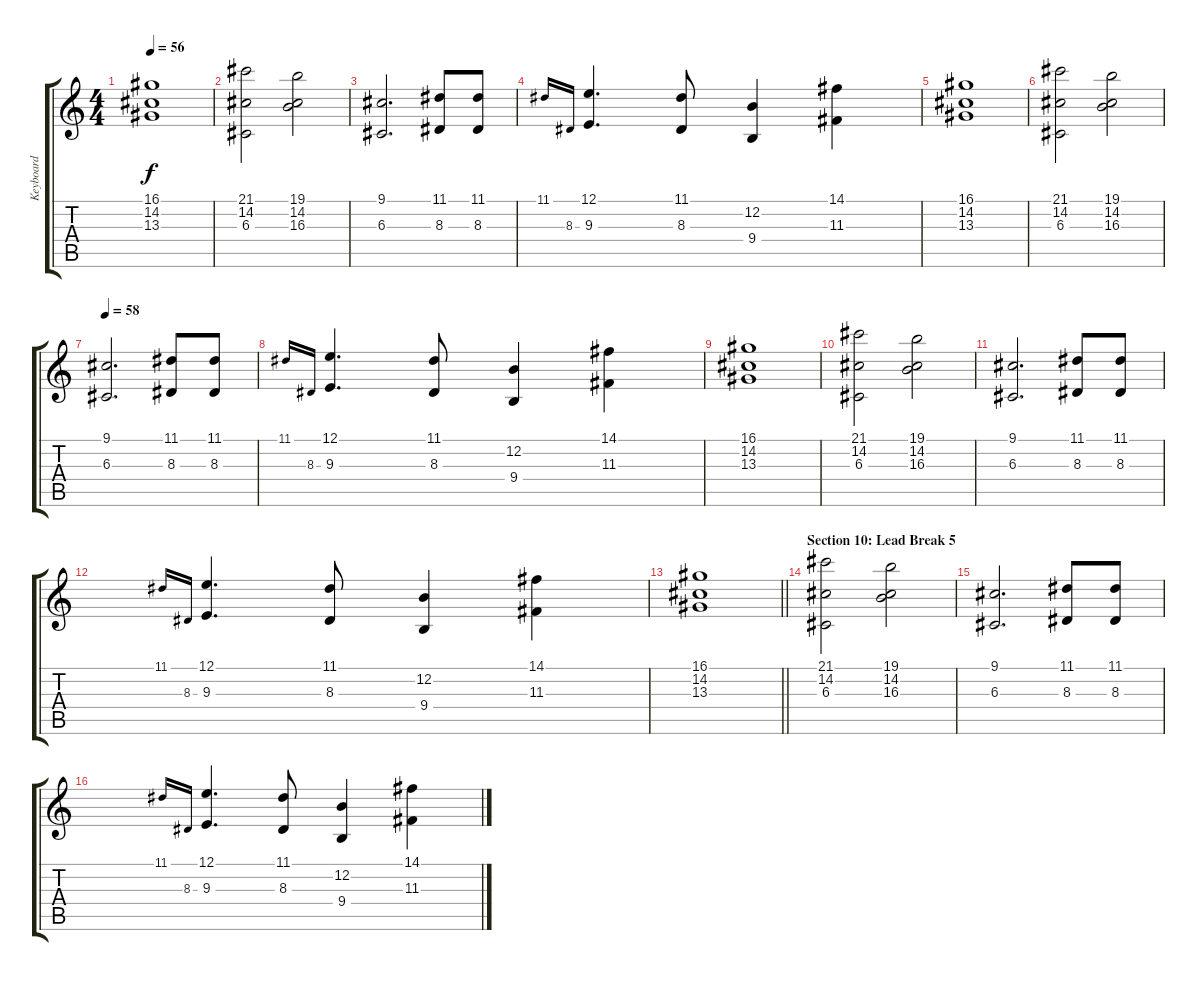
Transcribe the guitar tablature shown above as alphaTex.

\track ("Keyboard" "Keyboard") {instrument churchorgan}
\staff {score tabs}
\tuning (E4 B3 G3 D3 A2 E2) {hide}
\ts (4 4)
\tempo 56
\clef g2
\ks c
(16.1 14.2 13.3).1{dy f} |
(21.1 14.2 6.3).2 (19.1 14.2 16.3).2 |
(9.1 6.3).2{d} (11.1 8.3).8 (11.1 8.3).8 |
11.1.16{gr onbeat} 8.3.16{gr onbeat} (12.1 9.3).4{d} (11.1 8.3).8 (12.2 9.4).4 (14.1 11.3).4 |
(16.1 14.2 13.3).1 |
(21.1 14.2 6.3).2 (19.1 14.2 16.3).2 |
\tempo 58
(9.1 6.3).2{d} (11.1 8.3).8 (11.1 8.3).8 |
11.1.16{gr onbeat} 8.3.16{gr onbeat} (12.1 9.3).4{d} (11.1 8.3).8 (12.2 9.4).4 (14.1 11.3).4 |
(16.1 14.2 13.3).1 |
(21.1 14.2 6.3).2 (19.1 14.2 16.3).2 |
(9.1 6.3).2{d} (11.1 8.3).8 (11.1 8.3).8 |
11.1.16{gr onbeat} 8.3.16{gr onbeat} (12.1 9.3).4{d} (11.1 8.3).8 (12.2 9.4).4 (14.1 11.3).4 |
\barLineRight lightlight
(16.1 14.2 13.3).1 |
\section ("" "Section 10: Lead Break 5")
(21.1 14.2 6.3).2 (19.1 14.2 16.3).2 |
(9.1 6.3).2{d} (11.1 8.3).8 (11.1 8.3).8 |
11.1.16{gr onbeat} 8.3.16{gr onbeat} (12.1 9.3).4{d} (11.1 8.3).8 (12.2 9.4).4 (14.1 11.3).4
